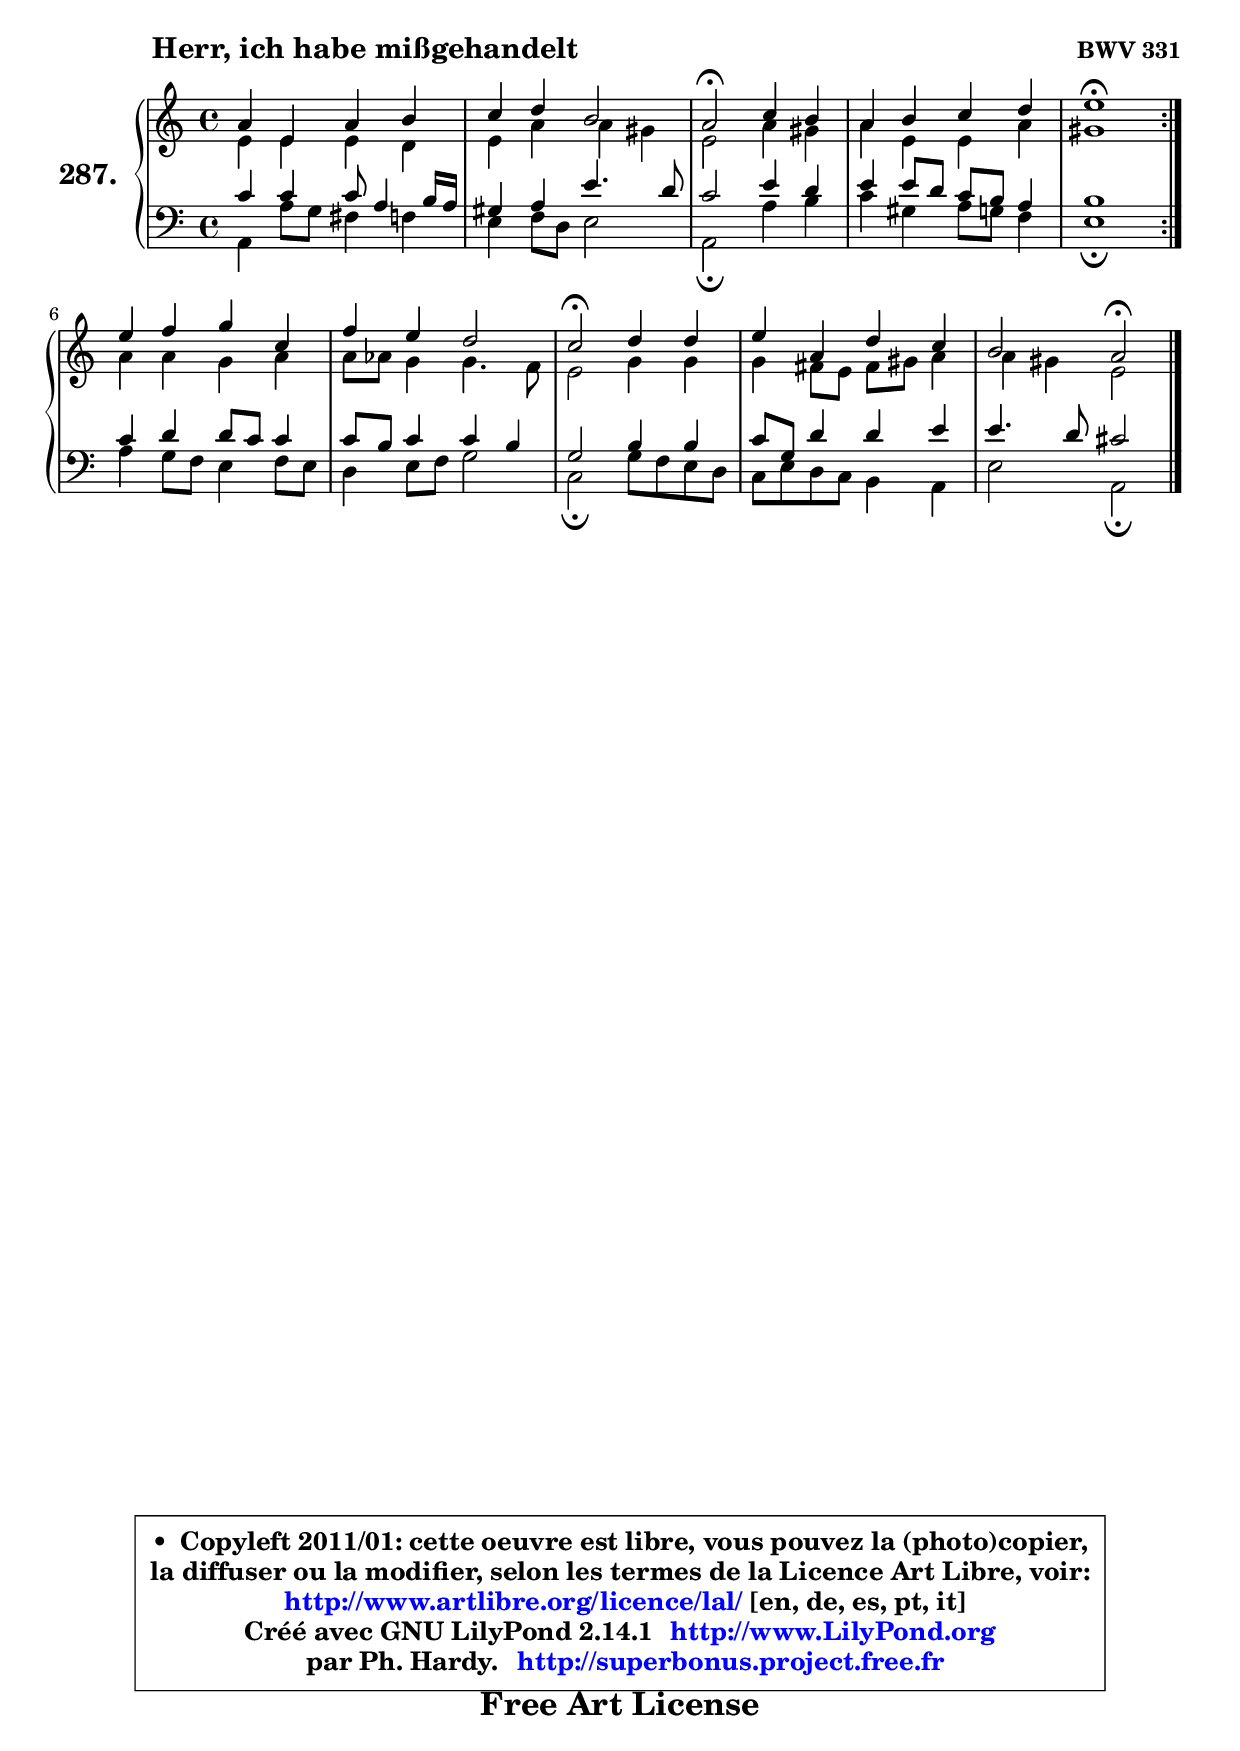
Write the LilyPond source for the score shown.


\version "2.14.1"

    \paper {
%	system-system-spacing #'padding = #0.1
%	score-system-spacing #'padding = #0.1
%	ragged-bottom = ##f
%	ragged-last-bottom = ##f
	}

    \header {
      opus = \markup { \bold "BWV 331" }
      piece = \markup { \hspace #9 \fontsize #2 \bold "Herr, ich habe mißgehandelt" }
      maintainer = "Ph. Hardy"
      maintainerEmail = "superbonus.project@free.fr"
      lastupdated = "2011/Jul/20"
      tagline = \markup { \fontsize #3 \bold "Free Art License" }
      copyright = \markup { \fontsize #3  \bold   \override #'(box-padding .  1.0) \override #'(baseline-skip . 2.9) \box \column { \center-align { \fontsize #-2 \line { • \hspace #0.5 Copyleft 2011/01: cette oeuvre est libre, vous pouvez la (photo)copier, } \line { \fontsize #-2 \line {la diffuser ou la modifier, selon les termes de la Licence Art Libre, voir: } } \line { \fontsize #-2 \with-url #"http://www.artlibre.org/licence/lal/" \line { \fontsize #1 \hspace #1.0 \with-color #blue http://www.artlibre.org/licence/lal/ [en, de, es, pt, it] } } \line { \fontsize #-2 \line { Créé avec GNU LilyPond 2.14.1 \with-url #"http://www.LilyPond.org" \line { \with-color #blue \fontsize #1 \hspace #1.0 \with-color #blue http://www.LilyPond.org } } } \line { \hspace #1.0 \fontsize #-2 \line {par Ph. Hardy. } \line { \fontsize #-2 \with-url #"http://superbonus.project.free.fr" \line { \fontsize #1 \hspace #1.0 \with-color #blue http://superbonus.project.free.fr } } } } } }

	  }

  guidemidi = {
	\repeat volta 2 {
        R1 |
        R1 |
        \tempo 4 = 34 r2 \tempo 4 = 78 r2 |
        R1 |
        \tempo 4 = 40 r1 \tempo 4 = 78 | } %fin du repeat
        R1 |
        R1 |
        \tempo 4 = 34 r2 \tempo 4 = 78 r2 |
        R1 |
        r2 \tempo 4 = 34 r2 |
	}

  upper = {
	\time 4/4
	\key a \minor
	\clef treble

	\voiceOne
	<< { 
	% SOPRANO
	\set Voice.midiInstrument = "acoustic grand"
	\relative c'' {
	\repeat volta 2 {
        a4 e a b |
        c4 d b2 |
        a2\fermata c4 b |
        a4 b c d |
        e1\fermata | } %fin du repeat
        e4 f g c, |
        f4 e d2 |
        c2\fermata d4 d |
        e4 a, d c |
        b2 a2\fermata |
        \bar "|."
	} % fin de relative
	}

	\context Voice="1" { \voiceTwo 
	% ALTO
	\set Voice.midiInstrument = "acoustic grand"
	\relative c' {
	\repeat volta 2 {
        e4 e e d |
        e4 a a gis |
        e2 a4 gis |
        a4 e e a |
        gis1 | } %fin du repeat
        a4 a g a |
        a8 aes g4 g4. f8 |
        e2 g4 g |
        g4 fis8 e fis gis a4 |
        a4 gis e2 |
        \bar "|."
	} % fin de relative
	\oneVoice
	} >>
	}

    lower = {
	\time 4/4
	\key a \minor
	\clef bass

	\voiceOne
	<< { 
	% TENOR
	\set Voice.midiInstrument = "acoustic grand"
	\relative c' {
	\repeat volta 2 {
        c4 c c8 a4 b16 a |
        gis4 a e'4. d8 |
        c2 e4 d |
        e4 e8 d c b a4 |
        b1 | } %fin du repeat
        c4 d d8 c c4 |
        c8 b c4 c b |
        g2 b4 b |
        c8 g d'4 d e |
        e4. d8 cis2 |
        \bar "|."
	} % fin de relative
	}
	\context Voice="1" { \voiceTwo 
	% BASS
	\set Voice.midiInstrument = "acoustic grand"
	\relative c {
	\repeat volta 2 {
        a4 a'8 g fis4 f |
        e4 f8 d e2 |
        a,2\fermata a'4 b |
        c4 gis a8 g f4 |
        e1\fermata | } %fin du repeat
        a4 g8 f e4 f8 e |
        d4 e8 f g2 |
        c,2\fermata g'8 f e d |
        c8 e d c b4 a |
        e'2 a,2\fermata |
        \bar "|."
	} % fin de relative
	\oneVoice
	} >>
	}


    \score { 

	\new PianoStaff <<
	\set PianoStaff.instrumentName = \markup { \bold \huge "287." }
	\new Staff = "upper" \upper
	\new Staff = "lower" \lower
	>>

    \layout {
%	ragged-last = ##f
	   }

         } % fin de score

  \score {
    \unfoldRepeats { << \guidemidi \upper \lower >> }
    \midi {
    \context {
     \Staff
      \remove "Staff_performer"
               }

     \context {
      \Voice
       \consists "Staff_performer"
                }

     \context { 
      \Score
      tempoWholesPerMinute = #(ly:make-moment 78 4)
		}
	    }
	}

